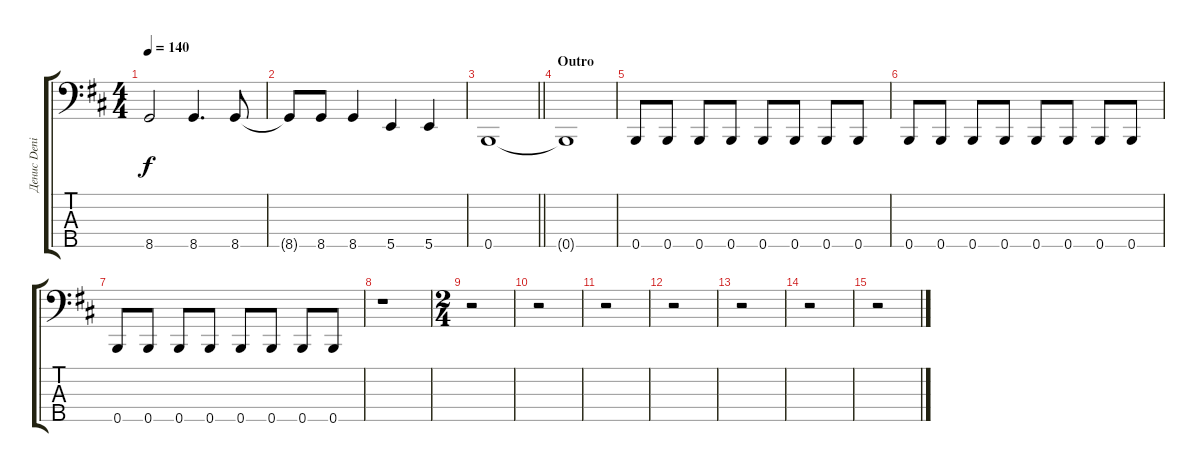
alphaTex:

\track ("Денис Denis Киченко" "Денис Deni") {instrument electricbasspick}
\staff {score tabs}
\tuning (G2 D2 A1 E1 B0) {hide}
\ts (4 4)
\tempo 140
\clef f4
\ks bminor
8.5.2{dy f} 8.5.4{d} 8.5.8 |
8.5{t}.8 8.5.8 8.5.4 5.5.4 5.5.4 |
\barLineRight lightlight
0.5.1 |
\section ("" "Outro")
0.5{t}.1 |
0.5.8{volume 4} 0.5.8 0.5.8 0.5.8 0.5.8 0.5.8 0.5.8 0.5.8 |
0.5.8 0.5.8 0.5.8 0.5.8 0.5.8 0.5.8{volume 12} 0.5.8 0.5.8 |
0.5.8 0.5.8 0.5.8 0.5.8 0.5.8 0.5.8 0.5.8 0.5.8 |
r.1 |
\ts (2 4)
r.2 |
r.2 |
r.2 |
r.2 |
r.2 |
r.2 |
r.2
